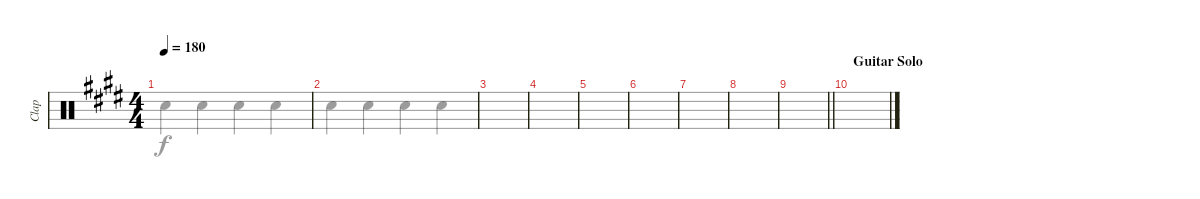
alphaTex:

\track ("Clap" "Clap") {instrument percussion}
\staff {score}
\articulation defaults
\voice
\ts (4 4)
\tempo 180
\clef neutral
\ks e
|
|
|
|
|
|
|
|
\barLineRight lightlight
|
\section ("" "Guitar Solo")
|
|
|
|
|
|
\voice
\clef neutral
\ks e "Hand Clap (hit)".4{dy f} "Hand Clap (hit)".4 "Hand Clap (hit)".4 "Hand Clap (hit)".4
|
"Hand Clap (hit)".4 "Hand Clap (hit)".4 "Hand Clap (hit)".4 "Hand Clap (hit)".4 |
|
|
|
|
|
|
\barLineRight lightlight
|
|
|
|
|
|
|
